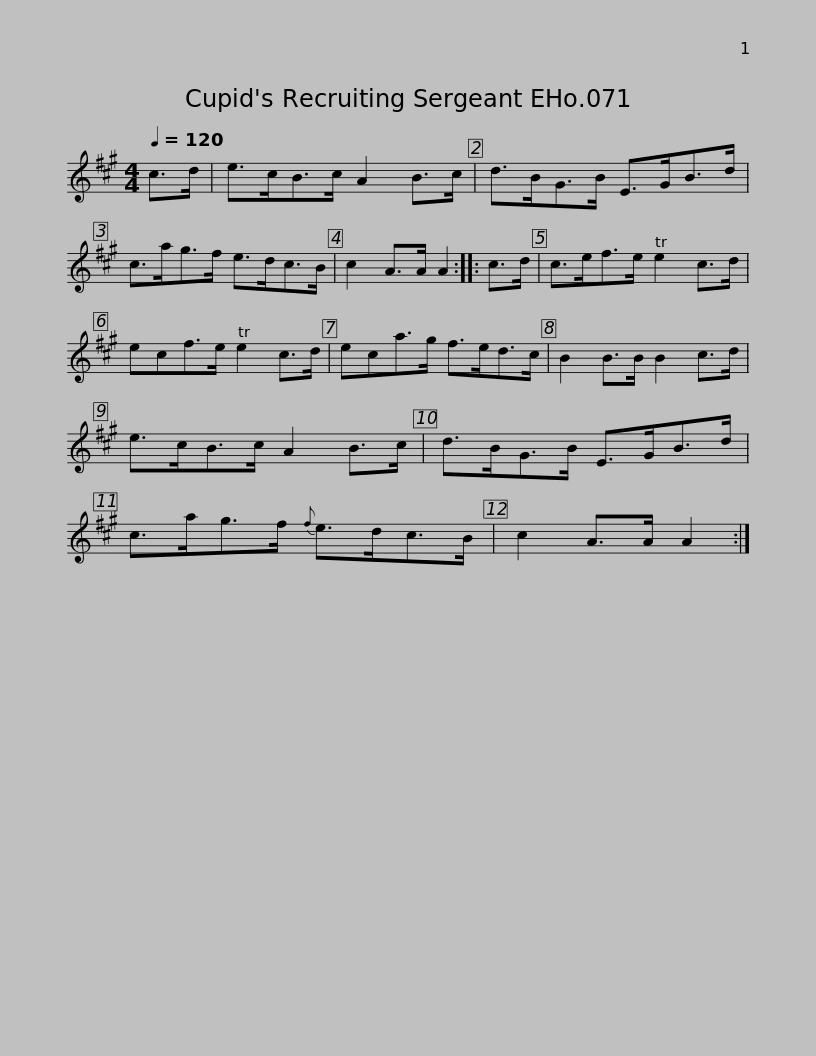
X:1
L:1/8
Q:1/4=120
M:4/4
I:linebreak $
K:A
V:1 treble
V:1
 c>d | e>cB>c A2 B>c | d>BG>B E>GB>d | c>ag>f e>dc>B | c2 A>A A2 :: %5
 c>d |$ c>ef>e e2 c>d | ecf>e e2 c>d | eca>g f>ed>c | B2 B>B B2 c>d | %10
 e>cB>c A2 B>c |$ d>BG>B E>GB>d | c>ag>f{f} e>dc>B | c2 A>A A2 :| %14
